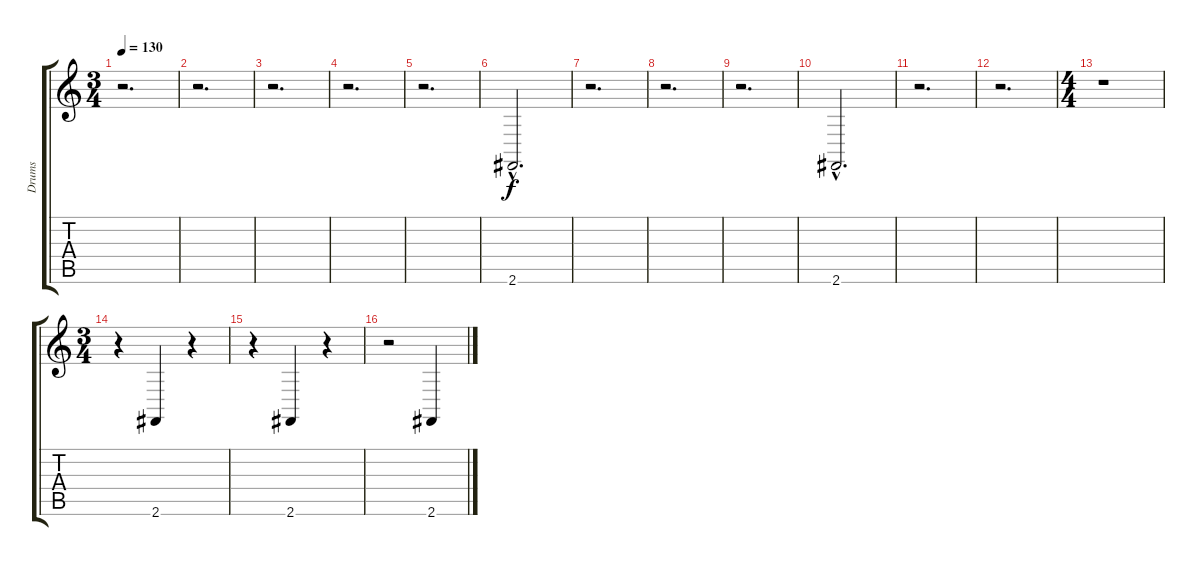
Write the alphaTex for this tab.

\track ("Drums" "Drums") {instrument timpani}
\staff {score tabs}
\tuning (E4 B3 G3 D3 A2 E2) {hide}
\ts (3 4)
\tempo 130
\clef g2
\ks c
r.2{d dy f instrument timpani} |
r.2{d} |
r.2{d} |
r.2{d} |
r.2{d} |
2.6{hac}.2{d} |
r.2{d} |
r.2{d} |
r.2{d} |
2.6{hac}.2{d} |
r.2{d} |
r.2{d} |
\ts (4 4)
r.1 |
\ts (3 4)
r.4 2.6.4 r.4 |
r.4 2.6.4 r.4 |
r.2 2.6.4
